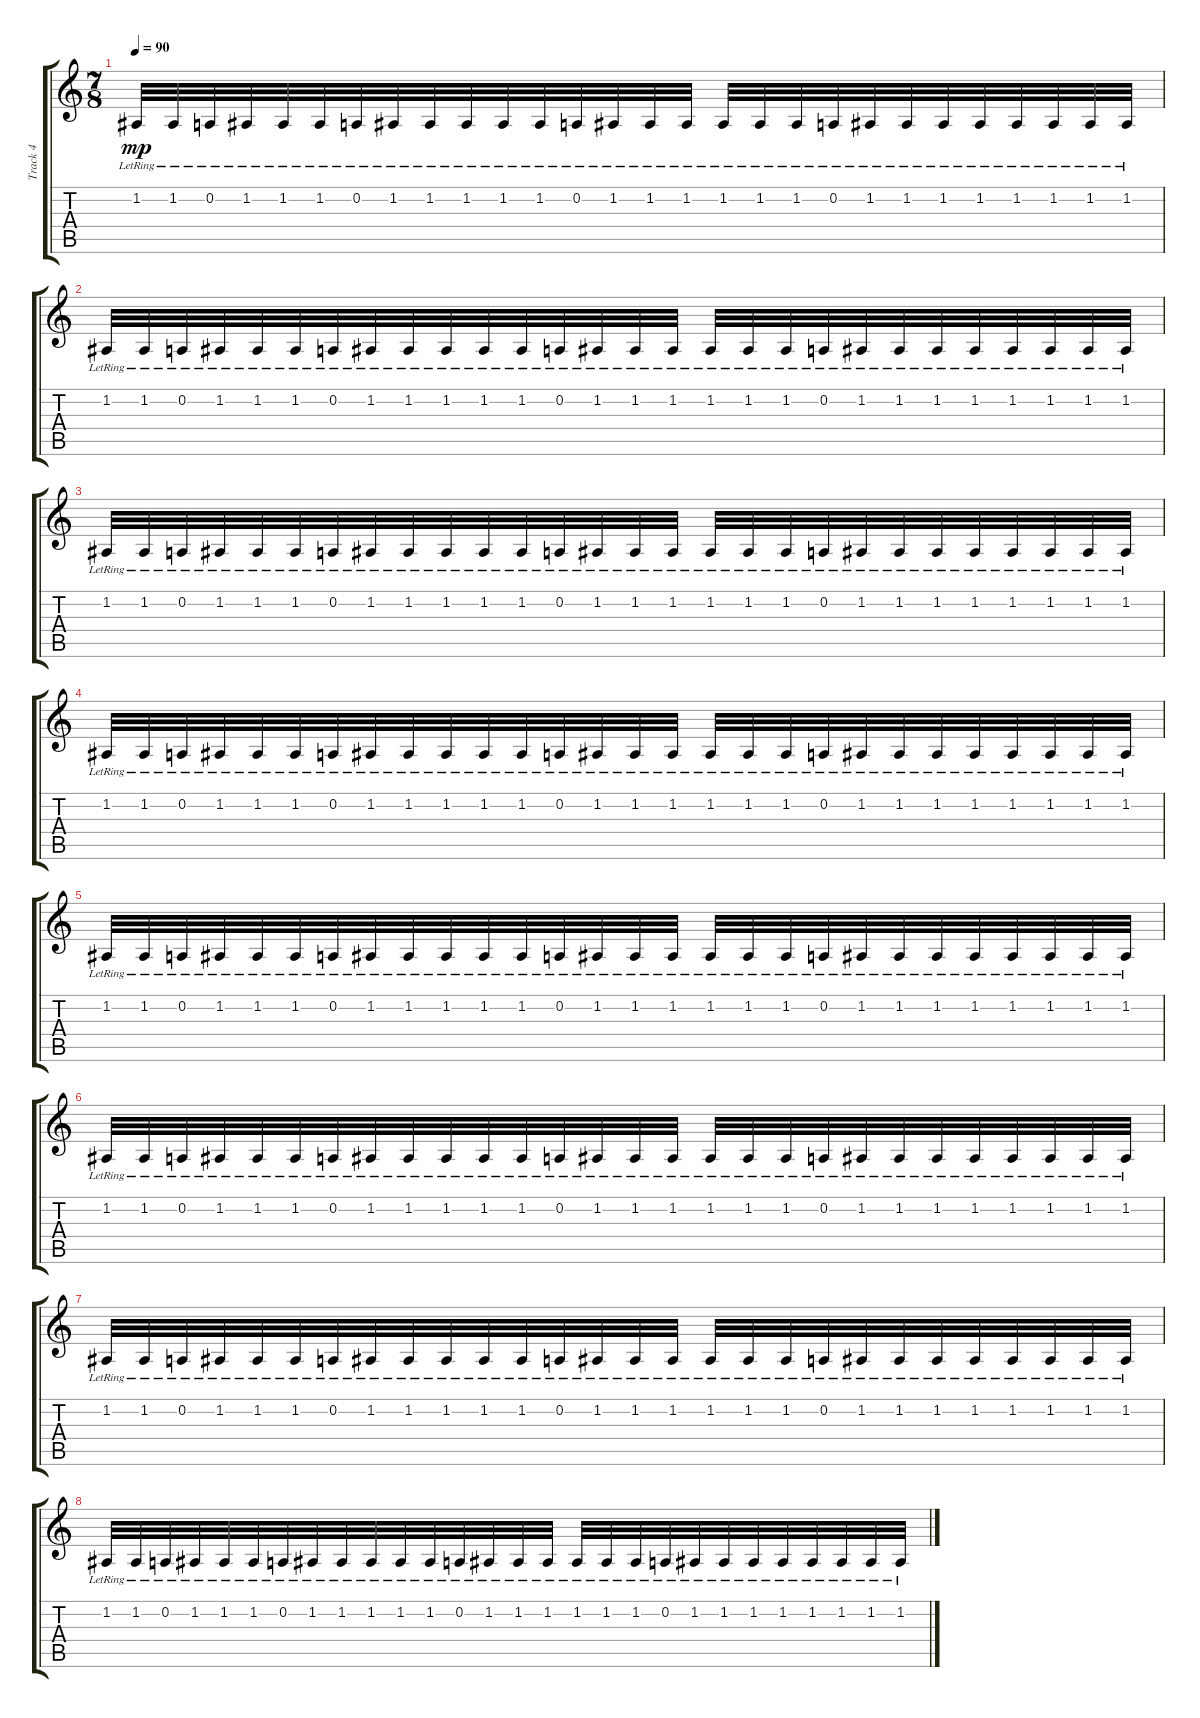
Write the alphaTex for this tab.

\track ("Track 4" "Track 4") {instrument telephonering}
\staff {score tabs}
\tuning (D4 A3 F3 C3 G2 D2) {hide}
\ts (7 8)
\tempo 90
\clef g2
\ks c
1.2{lr}.32{dy mp volume 13} 1.2{lr}.32 0.2{lr}.32 1.2{lr}.32 1.2{lr}.32 1.2{lr}.32 0.2{lr}.32 1.2{lr}.32 1.2{lr}.32 1.2{lr}.32 1.2{lr}.32 1.2{lr}.32 0.2{lr}.32 1.2{lr}.32 1.2{lr}.32 1.2{lr}.32 1.2{lr}.32 1.2{lr}.32 1.2{lr}.32 0.2{lr}.32 1.2{lr}.32 1.2{lr}.32 1.2{lr}.32 1.2{lr}.32 1.2{lr}.32 1.2{lr}.32 1.2{lr}.32 1.2{lr}.32 |
1.2{lr}.32{volume 2} 1.2{lr}.32 0.2{lr}.32 1.2{lr}.32 1.2{lr}.32 1.2{lr}.32 0.2{lr}.32 1.2{lr}.32 1.2{lr}.32 1.2{lr}.32 1.2{lr}.32 1.2{lr}.32 0.2{lr}.32 1.2{lr}.32 1.2{lr}.32 1.2{lr}.32 1.2{lr}.32 1.2{lr}.32 1.2{lr}.32 0.2{lr}.32 1.2{lr}.32 1.2{lr}.32 1.2{lr}.32 1.2{lr}.32 1.2{lr}.32 1.2{lr}.32 1.2{lr}.32 1.2{lr}.32 |
1.2{lr}.32{volume 13} 1.2{lr}.32 0.2{lr}.32 1.2{lr}.32 1.2{lr}.32 1.2{lr}.32 0.2{lr}.32 1.2{lr}.32 1.2{lr}.32 1.2{lr}.32 1.2{lr}.32 1.2{lr}.32 0.2{lr}.32 1.2{lr}.32 1.2{lr}.32 1.2{lr}.32 1.2{lr}.32 1.2{lr}.32 1.2{lr}.32 0.2{lr}.32 1.2{lr}.32 1.2{lr}.32 1.2{lr}.32 1.2{lr}.32 1.2{lr}.32 1.2{lr}.32 1.2{lr}.32 1.2{lr}.32 |
1.2{lr}.32{volume 2} 1.2{lr}.32 0.2{lr}.32 1.2{lr}.32 1.2{lr}.32 1.2{lr}.32 0.2{lr}.32 1.2{lr}.32 1.2{lr}.32 1.2{lr}.32 1.2{lr}.32 1.2{lr}.32 0.2{lr}.32 1.2{lr}.32 1.2{lr}.32 1.2{lr}.32 1.2{lr}.32 1.2{lr}.32 1.2{lr}.32 0.2{lr}.32 1.2{lr}.32 1.2{lr}.32 1.2{lr}.32 1.2{lr}.32 1.2{lr}.32 1.2{lr}.32 1.2{lr}.32 1.2{lr}.32 |
1.2{lr}.32{volume 13} 1.2{lr}.32 0.2{lr}.32 1.2{lr}.32 1.2{lr}.32 1.2{lr}.32 0.2{lr}.32 1.2{lr}.32 1.2{lr}.32 1.2{lr}.32 1.2{lr}.32 1.2{lr}.32 0.2{lr}.32 1.2{lr}.32 1.2{lr}.32 1.2{lr}.32 1.2{lr}.32 1.2{lr}.32 1.2{lr}.32 0.2{lr}.32 1.2{lr}.32 1.2{lr}.32 1.2{lr}.32 1.2{lr}.32 1.2{lr}.32 1.2{lr}.32 1.2{lr}.32 1.2{lr}.32 |
1.2{lr}.32{volume 2} 1.2{lr}.32 0.2{lr}.32 1.2{lr}.32 1.2{lr}.32 1.2{lr}.32 0.2{lr}.32 1.2{lr}.32 1.2{lr}.32 1.2{lr}.32 1.2{lr}.32 1.2{lr}.32 0.2{lr}.32 1.2{lr}.32 1.2{lr}.32 1.2{lr}.32 1.2{lr}.32 1.2{lr}.32 1.2{lr}.32 0.2{lr}.32 1.2{lr}.32 1.2{lr}.32 1.2{lr}.32 1.2{lr}.32 1.2{lr}.32 1.2{lr}.32 1.2{lr}.32 1.2{lr}.32 |
1.2{lr}.32{volume 13} 1.2{lr}.32 0.2{lr}.32 1.2{lr}.32 1.2{lr}.32 1.2{lr}.32 0.2{lr}.32 1.2{lr}.32 1.2{lr}.32 1.2{lr}.32 1.2{lr}.32 1.2{lr}.32 0.2{lr}.32 1.2{lr}.32 1.2{lr}.32 1.2{lr}.32 1.2{lr}.32 1.2{lr}.32 1.2{lr}.32 0.2{lr}.32 1.2{lr}.32 1.2{lr}.32 1.2{lr}.32 1.2{lr}.32 1.2{lr}.32 1.2{lr}.32 1.2{lr}.32 1.2{lr}.32 |
1.2{lr}.32{volume 2} 1.2{lr}.32 0.2{lr}.32 1.2{lr}.32 1.2{lr}.32 1.2{lr}.32 0.2{lr}.32 1.2{lr}.32 1.2{lr}.32 1.2{lr}.32 1.2{lr}.32 1.2{lr}.32 0.2{lr}.32 1.2{lr}.32 1.2{lr}.32 1.2{lr}.32 1.2{lr}.32 1.2{lr}.32 1.2{lr}.32 0.2{lr}.32 1.2{lr}.32 1.2{lr}.32 1.2{lr}.32 1.2{lr}.32 1.2{lr}.32 1.2{lr}.32 1.2{lr}.32 1.2{lr}.32
